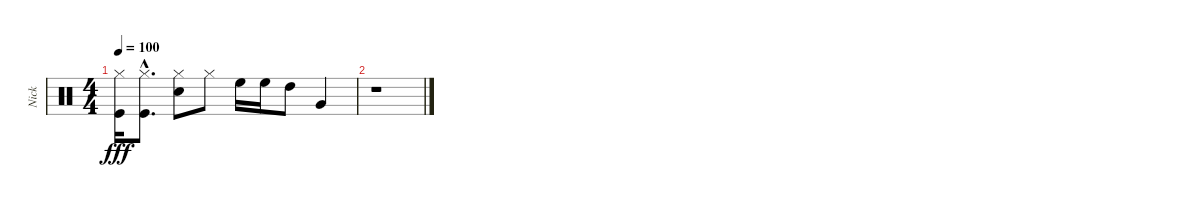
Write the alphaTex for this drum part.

\track ("Nick" "Nick") {instrument percussion}
\staff {score}
\articulation defaults
\ts (4 4)
\tempo 100
\clef neutral
\ks c
("Kick (hit)" "Hi-Hat (closed)").16{dy fff} ("Kick (hit)"{hac} "Hi-Hat (closed)"{hac}).8{d} ("Hi-Hat (closed)" "Snare (hit) 2").8 "Hi-Hat (closed)".8 "High Floor Tom (hit)".16 "High Floor Tom (hit)".16 "High Tom (hit)".8 "Very Low Tom (hit)".4 |
r.1
